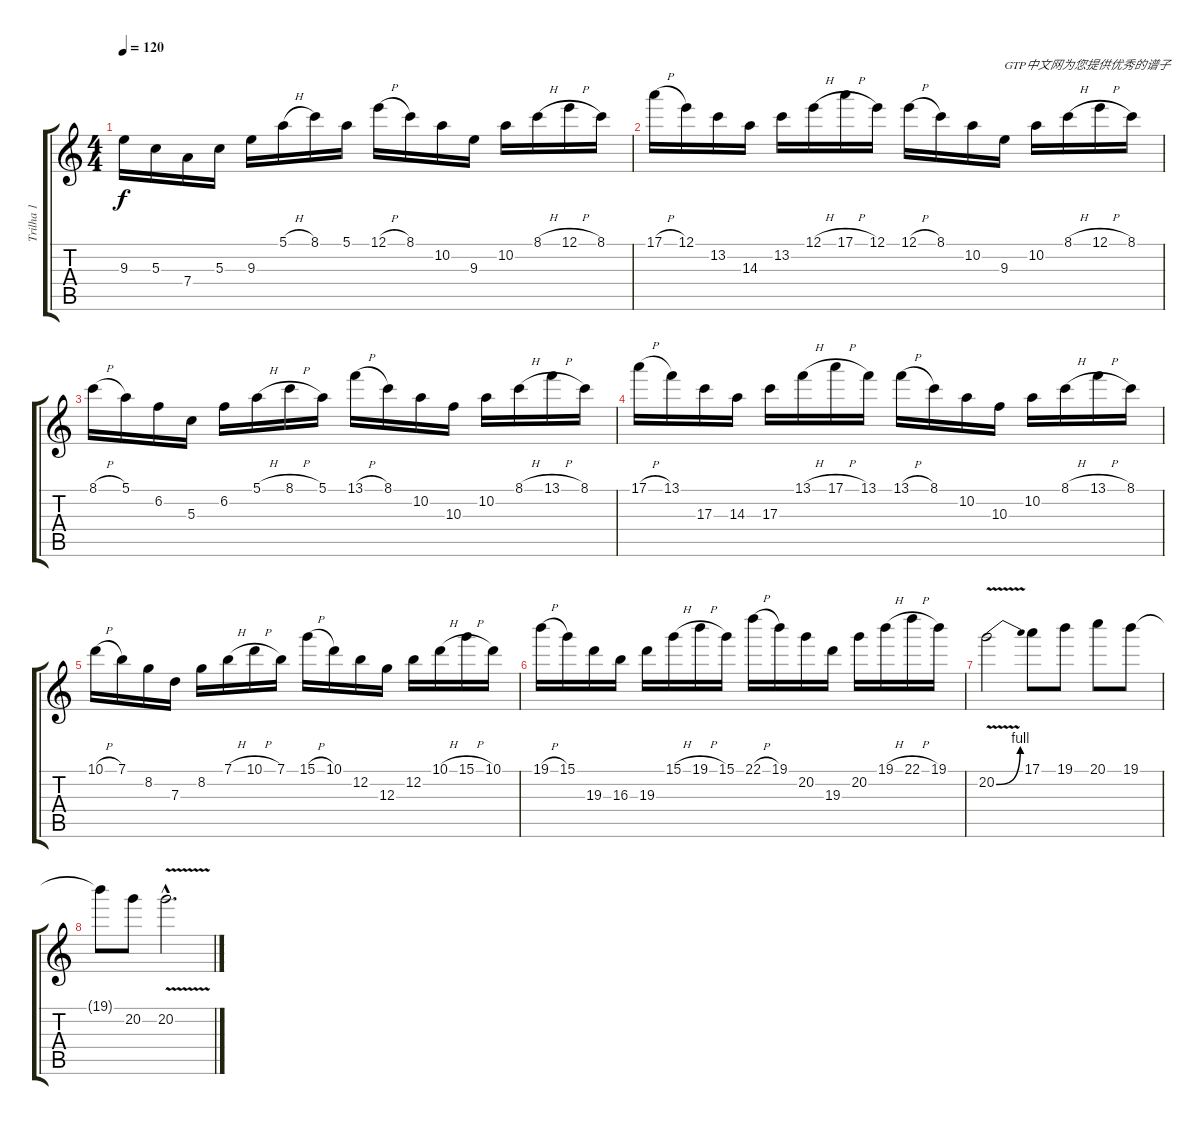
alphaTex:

\track ("Trilha 1" "Trilha 1") {instrument distortionguitar}
\staff {score tabs}
\tuning (E4 B3 G3 D3 A2 E2) {hide}
\ts (4 4)
\tempo 120
\clef g2
\ks c
9.3.16{dy f instrument distortionguitar} 5.3.16 7.4.16 5.3.16 9.3.16 5.1{h}.16 8.1.16 5.1.16 12.1{h}.16 8.1.16 10.2.16 9.3.16 10.2.16 8.1{h}.16 12.1{h}.16 8.1.16 |
17.1{h}.16 12.1.16 13.2.16 14.3.16 13.2.16 12.1{h}.16 17.1{h}.16 12.1.16 12.1{h}.16 8.1.16 10.2.16 9.3.16{txt "GTP中文网为您提供优秀的谱子"} 10.2.16 8.1{h}.16 12.1{h}.16 8.1.16 |
8.1{h}.16 5.1.16 6.2.16 5.3.16 6.2.16 5.1{h}.16 8.1{h}.16 5.1.16 13.1{h}.16 8.1.16 10.2.16 10.3.16 10.2.16 8.1{h}.16 13.1{h}.16 8.1.16 |
17.1{h}.16 13.1.16 17.3.16 14.3.16 17.3.16 13.1{h}.16 17.1{h}.16 13.1.16 13.1{h}.16 8.1.16 10.2.16 10.3.16 10.2.16 8.1{h}.16 13.1{h}.16 8.1.16 |
10.1{h}.16 7.1.16 8.2.16 7.3.16 8.2.16 7.1{h}.16 10.1{h}.16 7.1.16 15.1{h}.16 10.1.16 12.2.16 12.3.16 12.2.16 10.1{h}.16 15.1{h}.16 10.1.16 |
19.1{h}.16 15.1.16 19.3.16 16.3.16 19.3.16 15.1{h}.16 19.1{h}.16 15.1.16 22.1{h}.16 19.1.16 20.2.16 19.3.16 20.2.16 19.1{h}.16 22.1{h}.16 19.1.16 |
20.2{be (bend 0 0 60 4) v}.2 17.1.8 19.1.8 20.1.8 19.1.8 |
19.1{t}.8 20.2.8 20.2{v hac}.2{d}
